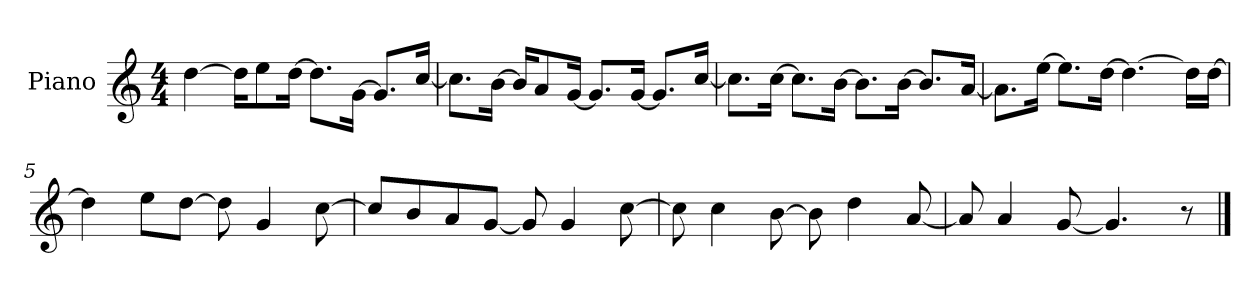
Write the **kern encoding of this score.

**kern
*part1
*staff1
*I"Piano
*I'P-no
*clefG2
*k[]
*M4/4
*MM90
=1
[4dd\
16dd\KL]
8ee\
[16dd\Jk
8.dd\L]
[16g\Jk
8.g/L]
[16cc/Jk
=2
8.cc\L]
[16b\Jk
16b/KL]
8a/
[16g/Jk
8.g/L]
[16g/Jk
8.g/L]
[16cc/Jk
=3
8.cc\L]
[16cc\Jk
8.cc\L]
[16b\Jk
8.b\L]
[16b\Jk
8.b/L]
[16a/Jk
=4
8.a\L]
[16ee\Jk
8.ee\L]
[16dd\Jk
4.dd\_
16dd\LL]
[16dd\JJ
!!LO:LB:g=z
=5
4dd\]
8ee\L
[8dd\J
8dd\]
4g/
[8cc\
=6
8cc/L]
8b/
8a/
[8g/J
8g/]
4g/
[8cc\
=7
8cc\]
4cc\
[8b\
8b\]
4dd\
[8a/
=8
8a/]
4a/
[8g/
4.g/]
8r
==
*-
